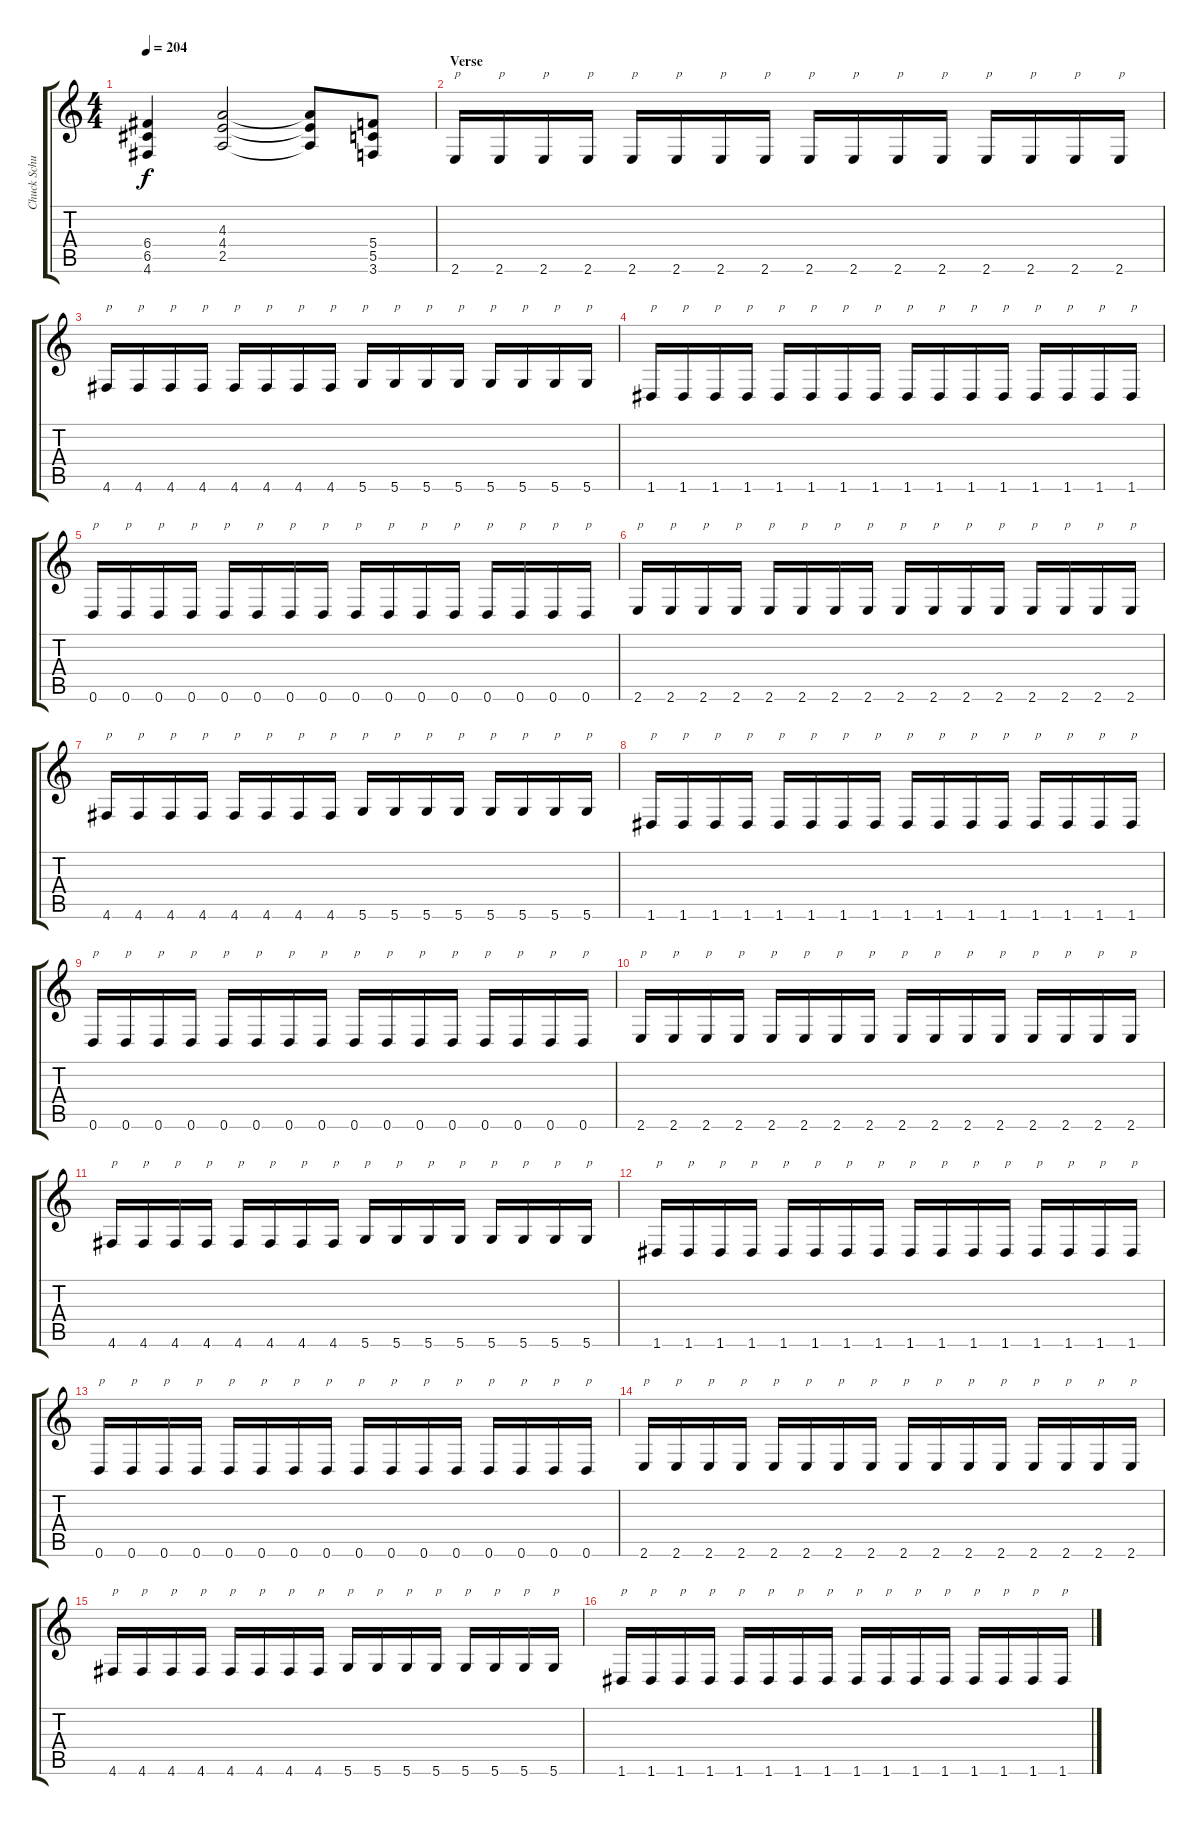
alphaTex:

\track ("Chuck Schuldiner" "Chuck Schu") {instrument distortionguitar}
\staff {score tabs}
\tuning (D4 A3 F3 C3 G2 D2) {hide}
\ts (4 4)
\tempo 204
\clef g2
\ks c
(6.4 6.5 4.6).4{dy f} (4.3 4.4 2.5).2 (4.3{t} 4.4{t} 2.5{t}).8 (5.4 5.5 3.6).8 |
\section ("" "Verse")
2.6.16{txt "p"} 2.6.16{txt "p"} 2.6.16{txt "p"} 2.6.16{txt "p"} 2.6.16{txt "p"} 2.6.16{txt "p"} 2.6.16{txt "p"} 2.6.16{txt "p"} 2.6.16{txt "p"} 2.6.16{txt "p"} 2.6.16{txt "p"} 2.6.16{txt "p"} 2.6.16{txt "p"} 2.6.16{txt "p"} 2.6.16{txt "p"} 2.6.16{txt "p"} |
4.6.16{txt "p"} 4.6.16{txt "p"} 4.6.16{txt "p"} 4.6.16{txt "p"} 4.6.16{txt "p"} 4.6.16{txt "p"} 4.6.16{txt "p"} 4.6.16{txt "p"} 5.6.16{txt "p"} 5.6.16{txt "p"} 5.6.16{txt "p"} 5.6.16{txt "p"} 5.6.16{txt "p"} 5.6.16{txt "p"} 5.6.16{txt "p"} 5.6.16{txt "p"} |
1.6.16{txt "p"} 1.6.16{txt "p"} 1.6.16{txt "p"} 1.6.16{txt "p"} 1.6.16{txt "p"} 1.6.16{txt "p"} 1.6.16{txt "p"} 1.6.16{txt "p"} 1.6.16{txt "p"} 1.6.16{txt "p"} 1.6.16{txt "p"} 1.6.16{txt "p"} 1.6.16{txt "p"} 1.6.16{txt "p"} 1.6.16{txt "p"} 1.6.16{txt "p"} |
0.6.16{txt "p"} 0.6.16{txt "p"} 0.6.16{txt "p"} 0.6.16{txt "p"} 0.6.16{txt "p"} 0.6.16{txt "p"} 0.6.16{txt "p"} 0.6.16{txt "p"} 0.6.16{txt "p"} 0.6.16{txt "p"} 0.6.16{txt "p"} 0.6.16{txt "p"} 0.6.16{txt "p"} 0.6.16{txt "p"} 0.6.16{txt "p"} 0.6.16{txt "p"} |
2.6.16{txt "p"} 2.6.16{txt "p"} 2.6.16{txt "p"} 2.6.16{txt "p"} 2.6.16{txt "p"} 2.6.16{txt "p"} 2.6.16{txt "p"} 2.6.16{txt "p"} 2.6.16{txt "p"} 2.6.16{txt "p"} 2.6.16{txt "p"} 2.6.16{txt "p"} 2.6.16{txt "p"} 2.6.16{txt "p"} 2.6.16{txt "p"} 2.6.16{txt "p"} |
4.6.16{txt "p"} 4.6.16{txt "p"} 4.6.16{txt "p"} 4.6.16{txt "p"} 4.6.16{txt "p"} 4.6.16{txt "p"} 4.6.16{txt "p"} 4.6.16{txt "p"} 5.6.16{txt "p"} 5.6.16{txt "p"} 5.6.16{txt "p"} 5.6.16{txt "p"} 5.6.16{txt "p"} 5.6.16{txt "p"} 5.6.16{txt "p"} 5.6.16{txt "p"} |
1.6.16{txt "p"} 1.6.16{txt "p"} 1.6.16{txt "p"} 1.6.16{txt "p"} 1.6.16{txt "p"} 1.6.16{txt "p"} 1.6.16{txt "p"} 1.6.16{txt "p"} 1.6.16{txt "p"} 1.6.16{txt "p"} 1.6.16{txt "p"} 1.6.16{txt "p"} 1.6.16{txt "p"} 1.6.16{txt "p"} 1.6.16{txt "p"} 1.6.16{txt "p"} |
0.6.16{txt "p"} 0.6.16{txt "p"} 0.6.16{txt "p"} 0.6.16{txt "p"} 0.6.16{txt "p"} 0.6.16{txt "p"} 0.6.16{txt "p"} 0.6.16{txt "p"} 0.6.16{txt "p"} 0.6.16{txt "p"} 0.6.16{txt "p"} 0.6.16{txt "p"} 0.6.16{txt "p"} 0.6.16{txt "p"} 0.6.16{txt "p"} 0.6.16{txt "p"} |
2.6.16{txt "p"} 2.6.16{txt "p"} 2.6.16{txt "p"} 2.6.16{txt "p"} 2.6.16{txt "p"} 2.6.16{txt "p"} 2.6.16{txt "p"} 2.6.16{txt "p"} 2.6.16{txt "p"} 2.6.16{txt "p"} 2.6.16{txt "p"} 2.6.16{txt "p"} 2.6.16{txt "p"} 2.6.16{txt "p"} 2.6.16{txt "p"} 2.6.16{txt "p"} |
4.6.16{txt "p"} 4.6.16{txt "p"} 4.6.16{txt "p"} 4.6.16{txt "p"} 4.6.16{txt "p"} 4.6.16{txt "p"} 4.6.16{txt "p"} 4.6.16{txt "p"} 5.6.16{txt "p"} 5.6.16{txt "p"} 5.6.16{txt "p"} 5.6.16{txt "p"} 5.6.16{txt "p"} 5.6.16{txt "p"} 5.6.16{txt "p"} 5.6.16{txt "p"} |
1.6.16{txt "p"} 1.6.16{txt "p"} 1.6.16{txt "p"} 1.6.16{txt "p"} 1.6.16{txt "p"} 1.6.16{txt "p"} 1.6.16{txt "p"} 1.6.16{txt "p"} 1.6.16{txt "p"} 1.6.16{txt "p"} 1.6.16{txt "p"} 1.6.16{txt "p"} 1.6.16{txt "p"} 1.6.16{txt "p"} 1.6.16{txt "p"} 1.6.16{txt "p"} |
0.6.16{txt "p"} 0.6.16{txt "p"} 0.6.16{txt "p"} 0.6.16{txt "p"} 0.6.16{txt "p"} 0.6.16{txt "p"} 0.6.16{txt "p"} 0.6.16{txt "p"} 0.6.16{txt "p"} 0.6.16{txt "p"} 0.6.16{txt "p"} 0.6.16{txt "p"} 0.6.16{txt "p"} 0.6.16{txt "p"} 0.6.16{txt "p"} 0.6.16{txt "p"} |
2.6.16{txt "p"} 2.6.16{txt "p"} 2.6.16{txt "p"} 2.6.16{txt "p"} 2.6.16{txt "p"} 2.6.16{txt "p"} 2.6.16{txt "p"} 2.6.16{txt "p"} 2.6.16{txt "p"} 2.6.16{txt "p"} 2.6.16{txt "p"} 2.6.16{txt "p"} 2.6.16{txt "p"} 2.6.16{txt "p"} 2.6.16{txt "p"} 2.6.16{txt "p"} |
4.6.16{txt "p"} 4.6.16{txt "p"} 4.6.16{txt "p"} 4.6.16{txt "p"} 4.6.16{txt "p"} 4.6.16{txt "p"} 4.6.16{txt "p"} 4.6.16{txt "p"} 5.6.16{txt "p"} 5.6.16{txt "p"} 5.6.16{txt "p"} 5.6.16{txt "p"} 5.6.16{txt "p"} 5.6.16{txt "p"} 5.6.16{txt "p"} 5.6.16{txt "p"} |
1.6.16{txt "p"} 1.6.16{txt "p"} 1.6.16{txt "p"} 1.6.16{txt "p"} 1.6.16{txt "p"} 1.6.16{txt "p"} 1.6.16{txt "p"} 1.6.16{txt "p"} 1.6.16{txt "p"} 1.6.16{txt "p"} 1.6.16{txt "p"} 1.6.16{txt "p"} 1.6.16{txt "p"} 1.6.16{txt "p"} 1.6.16{txt "p"} 1.6.16{txt "p"}
